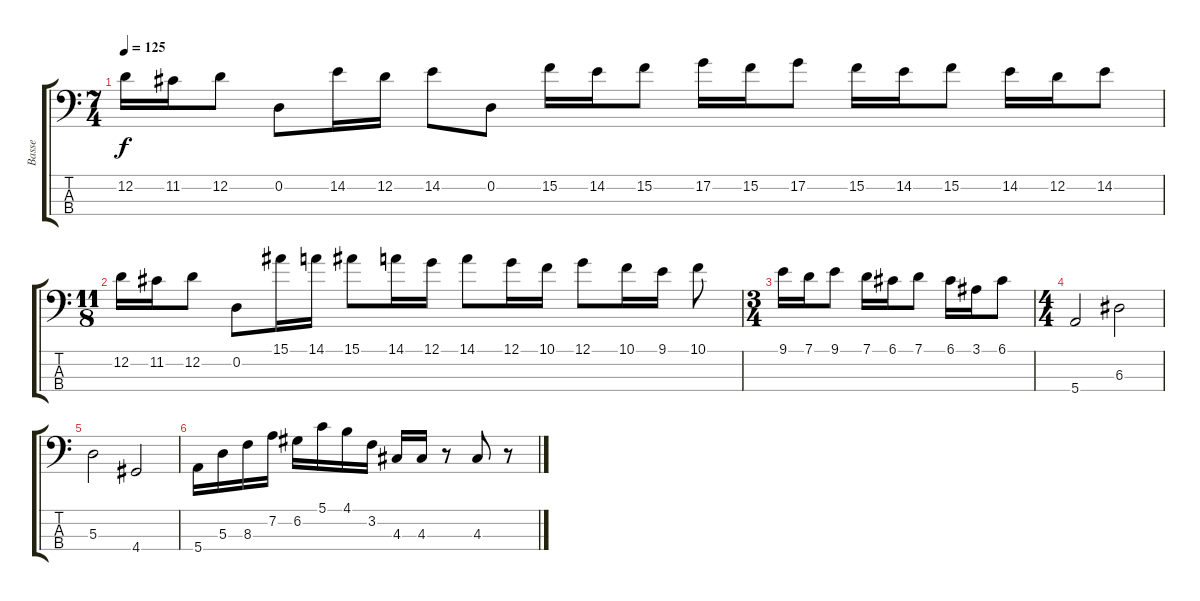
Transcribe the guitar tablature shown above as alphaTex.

\track ("Basse" "Basse") {instrument electricbassfinger}
\staff {score tabs}
\tuning (G2 D2 A1 E1) {hide}
\ts (7 4)
\tempo 125
\clef f4
\ks c
12.2.16{dy f} 11.2.16 12.2.8 0.2.8 14.2.16 12.2.16 14.2.8 0.2.8 15.2.16 14.2.16 15.2.8 17.2.16 15.2.16 17.2.8 15.2.16 14.2.16 15.2.8 14.2.16 12.2.16 14.2.8 |
\ts (11 8)
12.2.16 11.2.16 12.2.8 0.2.8 15.1.16 14.1.16 15.1.8 14.1.16 12.1.16 14.1.8 12.1.16 10.1.16 12.1.8 10.1.16 9.1.16 10.1.8 |
\ts (3 4)
9.1.16 7.1.16 9.1.8 7.1.16 6.1.16 7.1.8 6.1.16 3.1.16 6.1.8 |
\ts (4 4)
5.4.2 6.3.2 |
5.3.2 4.4.2 |
5.4.16 5.3.16 8.3.16 7.2.16 6.2.16 5.1.16 4.1.16 3.2.16 4.3.16 4.3.16 r.8 4.3.8 r.8
